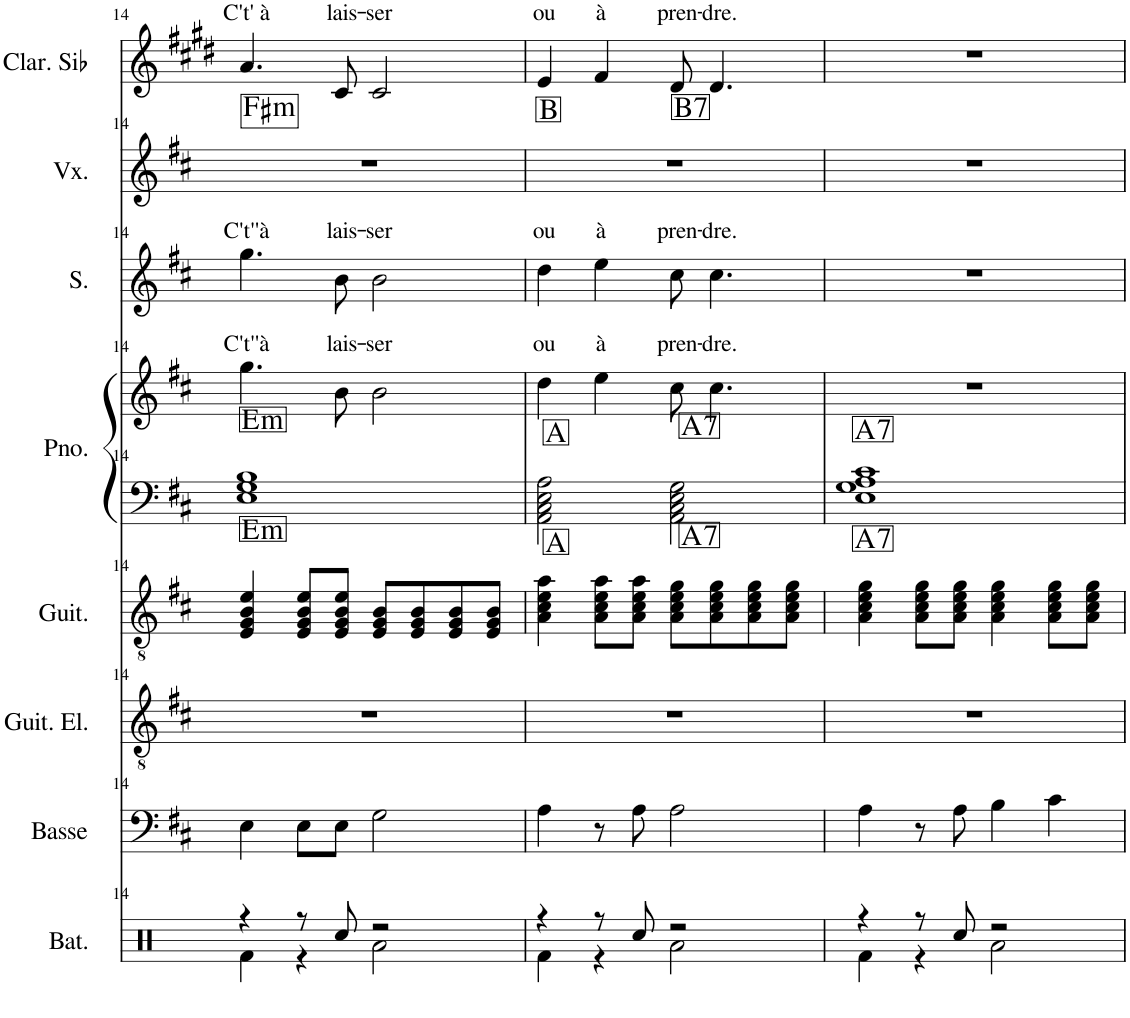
**kern	**kern	**kern	**kern	**kern	**kern	**text	**harte	**kern	**text	**kern	**kern	**text	**harte
*part8	*part7	*part6	*part5	*part4	*part4	*part4	*part4	*part3	*part3	*part2	*part1	*part1	*part1
*staff9	*staff8	*staff7	*staff6	*staff5	*staff4	*staff4	*	*staff3	*staff3	*staff2	*staff1	*staff1	*
*I"Batterie	*I"Basse acoustique	*I"Guitare électrique	*I"Guitare acoustique	*I"Piano	*	*	*	*I"Soprano	*	*I"Voix	*I"Clarinette en Sib	*	*
*I'Bat.	*I'Basse	*I'Guit. El.	*I'Guit.	*I'Pno.	*	*	*	*I'S.	*	*I'Vx.	*I'Clar. Sib	*	*
!!LO:PB:g=z
*clefX	*clefF4	*clefGv2	*clefGv2	*clefF4	*clefG2	*	*	*clefG2	*	*clefG2	*clefG2	*	*
*	*Trd7c12	*	*	*	*	*	*	*	*	*	*Trd1c2	*	*
*k[]	*k[f#c#]	*k[f#c#]	*k[f#c#]	*k[f#c#]	*k[f#c#]	*	*	*k[f#c#]	*	*k[f#c#]	*k[f#c#g#d#]	*	*
*M4/4	*M4/4	*M4/4	*M4/4	*M4/4	*M4/4	*	*	*M4/4	*	*M4/4	*M4/4	*	*
=14	=14	=14	=14	=14	=14	=14	=14	=14	=14	=14	=14	=14	=14
*^	*	*	*	*	*	*	*	*	*	*	*	*	*
!	!	!	!	!	!	!	!LO:LY:a	!LO:H:n=1:kt=m	!	!LO:LY:a	!	!	!LO:LY:a	!
!	!	!	!	!	!	!	!	!LO:H:n=2:kt=m	!	!	!	!	!	!LO:H:kt=m
4r	4Rf\	4E\	1r	4E/ 4G/ 4B/ 4e/	1E 1G 1B	4.gg\	C't''à	E:min E:min	4.gg\	C't''à	1r	4.a/	C't' à	F#:min
8r	4r	8E\L	.	8E/ 8G/ 8B/ 8e/L	.	.	.	.	.	.	.	.	.	.
!	!	!	!	!	!	!	!LO:LY:a	!	!	!LO:LY:a	!	!	!LO:LY:a	!
8Rcc/	.	8E\J	.	8E/ 8G/ 8B/ 8e/J	.	8b\	lais-	.	8b\	lais-	.	8c#/	lais-	.
!	!	!	!	!	!	!	!LO:LY:a	!	!	!LO:LY:a	!	!	!LO:LY:a	!
2r	2Ra\	2G\	.	8E/ 8G/ 8B/L	.	2b\	-ser	.	2b\	-ser	.	2c#/	-ser	.
.	.	.	.	8E/ 8G/ 8B/	.	.	.	.	.	.	.	.	.	.
.	.	.	.	8E/ 8G/ 8B/	.	.	.	.	.	.	.	.	.	.
.	.	.	.	8E/ 8G/ 8B/J	.	.	.	.	.	.	.	.	.	.
=15	=15	=15	=15	=15	=15	=15	=15	=15	=15	=15	=15	=15	=15	=15
!	!	!	!	!	!	!	!LO:LY:a	!	!	!LO:LY:a	!	!	!LO:LY:a	!
4r	4Rf\	4A\	1r	4A\ 4c#\ 4e\ 4a\	2AA\ 2C#\ 2E\ 2A\	4dd\	ou	A:maj A:maj	4dd\	ou	1r	4e/	ou	B:maj
!	!	!	!	!	!	!	!LO:LY:a	!	!	!LO:LY:a	!	!	!LO:LY:a	!
8r	4r	8r	.	8A\ 8c#\ 8e\ 8a\L	.	4ee\	à	.	4ee\	à	.	4f#/	à	.
8Rcc/	.	8A\	.	8A\ 8c#\ 8e\ 8a\J	.	.	.	.	.	.	.	.	.	.
!	!	!	!	!	!	!	!LO:LY:a	!LO:H:n=1:kt=7	!	!LO:LY:a	!	!	!LO:LY:a	!
!	!	!	!	!	!	!	!	!LO:H:n=2:kt=7	!	!	!	!	!	!LO:H:kt=7
2r	2Ra\	2A\	.	8A\ 8c#\ 8e\ 8g\L	2AA\ 2C#\ 2E\ 2G\	8cc#\	pren-	A:7 A:7	8cc#\	pren-	.	8d#/	pren-	B:7
!	!	!	!	!	!	!	!LO:LY:a	!	!	!LO:LY:a	!	!	!LO:LY:a	!
.	.	.	.	8A\ 8c#\ 8e\ 8g\	.	4.cc#\	-dre.	.	4.cc#\	-dre.	.	4.d#/	-dre.	.
.	.	.	.	8A\ 8c#\ 8e\ 8g\	.	.	.	.	.	.	.	.	.	.
.	.	.	.	8A\ 8c#\ 8e\ 8g\J	.	.	.	.	.	.	.	.	.	.
=16	=16	=16	=16	=16	=16	=16	=16	=16	=16	=16	=16	=16	=16	=16
!	!	!	!	!	!	!	!	!LO:H:n=1:kt=7	!	!	!	!	!	!
!	!	!	!	!	!	!	!	!LO:H:n=2:kt=7	!	!	!	!	!	!
4r	4Rf\	4A\	1r	4A\ 4c#\ 4e\ 4g\	1E 1G 1A 1c#	1r	.	A:7 A:7	1r	.	1r	1r	.	.
8r	4r	8r	.	8A\ 8c#\ 8e\ 8g\L	.	.	.	.	.	.	.	.	.	.
8Rcc/	.	8A\	.	8A\ 8c#\ 8e\ 8g\J	.	.	.	.	.	.	.	.	.	.
2r	2Ra\	4B\	.	4A\ 4c#\ 4e\ 4g\	.	.	.	.	.	.	.	.	.	.
.	.	4c#\	.	8A\ 8c#\ 8e\ 8g\L	.	.	.	.	.	.	.	.	.	.
.	.	.	.	8A\ 8c#\ 8e\ 8g\J	.	.	.	.	.	.	.	.	.	.
*v	*v	*	*	*	*	*	*	*	*	*	*	*	*	*
=	=	=	=	=	=	=	=	=	=	=	=	=	=
*-	*-	*-	*-	*-	*-	*-	*-	*-	*-	*-	*-	*-	*-
